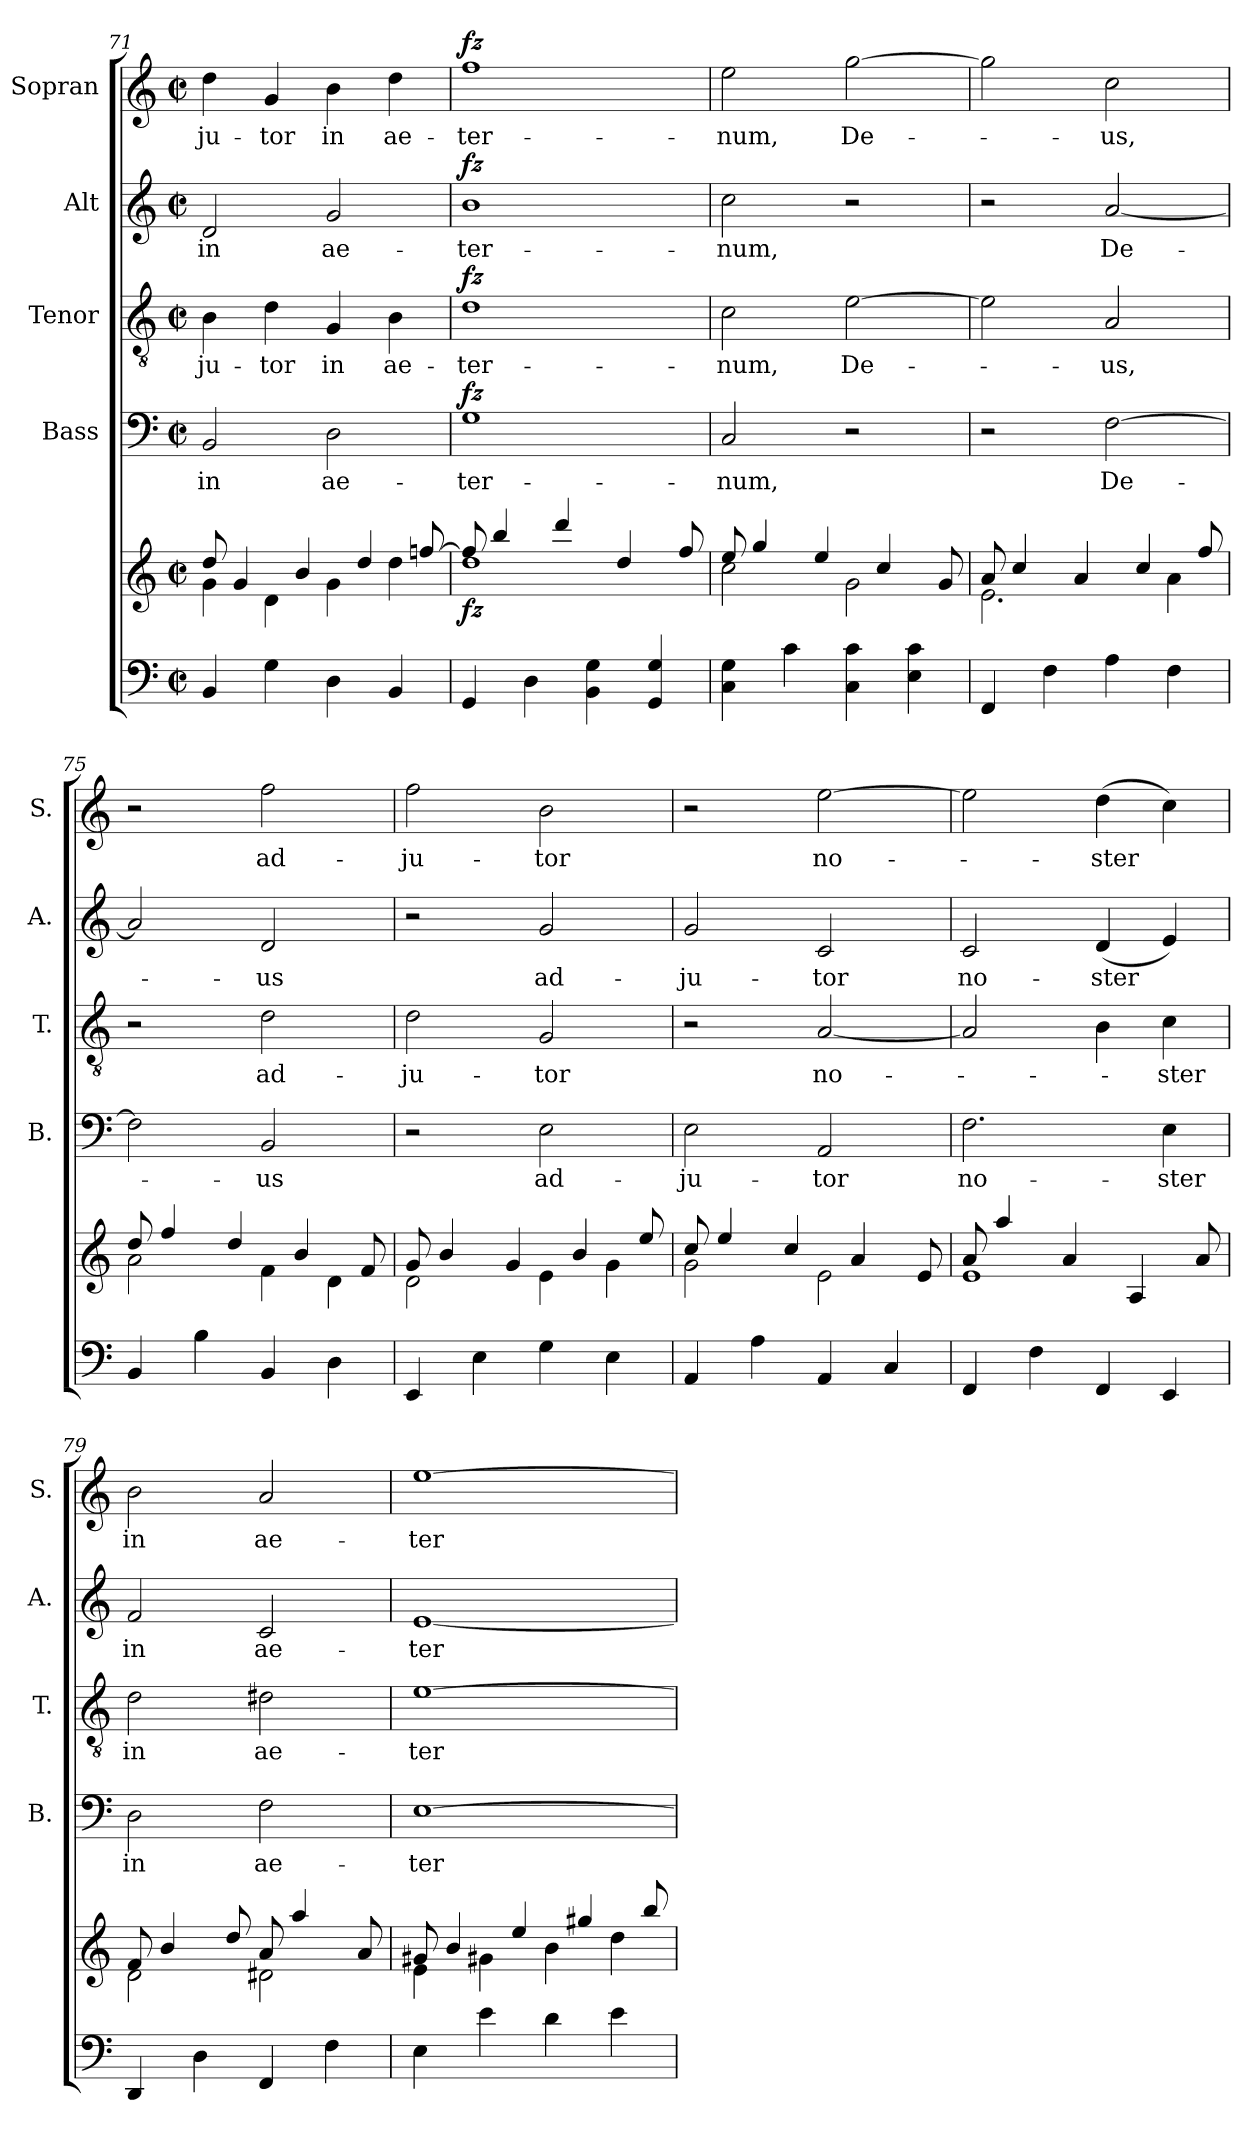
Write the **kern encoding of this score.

**kern	**kern	**dynam	**kern	**text	**dynam	**kern	**text	**dynam	**kern	**text	**dynam	**kern	**text	**dynam
*part5	*part5	*part5	*part4	*part4	*part4	*part3	*part3	*part3	*part2	*part2	*part2	*part1	*part1	*part1
*staff6	*staff5	*staff5/6	*staff4	*staff4	*staff4	*staff3	*staff3	*staff3	*staff2	*staff2	*staff2	*staff1	*staff1	*staff1
*	*	*	*I"Bass	*	*	*I"Tenor	*	*	*I"Alt	*	*	*I"Sopran	*	*
*	*	*	*I'B.	*	*	*I'T.	*	*	*I'A.	*	*	*I'S.	*	*
*clefF4	*clefG2	*	*clefF4	*	*	*clefGv2	*	*	*clefG2	*	*	*clefG2	*	*
*k[]	*k[]	*	*k[]	*	*	*k[]	*	*	*k[]	*	*	*k[]	*	*
*C:	*C:	*	*C:	*	*	*C:	*	*	*C:	*	*	*C:	*	*
*M2/2	*M2/2	*	*M2/2	*	*	*M2/2	*	*	*M2/2	*	*	*M2/2	*	*
*met(c|)	*met(c|)	*	*met(c|)	*	*	*met(c|)	*	*	*met(c|)	*	*	*met(c|)	*	*
=71	=71	=71	=71	=71	=71	=71	=71	=71	=71	=71	=71	=71	=71	=71
*	*^	*	*	*	*	*	*	*	*	*	*	*	*	*
!	!	!	!	!	!LO:LY:b	!	!	!LO:LY:b	!	!	!LO:LY:b	!	!	!LO:LY:b	!
4BB/	8dd/	4g\	.	2BB/	-in	.	4B\	-ju-	.	2d/	in	.	4dd\	-ju-	.
.	4g/	.	.	.	.	.	.	.	.	.	.	.	.	.	.
!	!	!	!	!	!	!	!	!LO:LY:b	!	!	!	!	!	!LO:LY:b	!
4G\	.	4d\	.	.	.	.	4d\	-tor	.	.	.	.	4g/	-tor	.
.	4b/	.	.	.	.	.	.	.	.	.	.	.	.	.	.
!	!	!	!	!	!LO:LY:b	!	!	!LO:LY:b	!	!	!LO:LY:b	!	!	!LO:LY:b	!
4D\	.	4g\	.	2D\	ae-	.	4G/	in	.	2g/	ae-	.	4b\	in	.
.	4dd/	.	.	.	.	.	.	.	.	.	.	.	.	.	.
!	!	!	!	!	!	!	!	!LO:LY:b	!	!	!	!	!	!LO:LY:b	!
4BB/	.	4dd\	.	.	.	.	4B\	ae-	.	.	.	.	4dd\	ae-	.
.	[>8ffn/	.	.	.	.	.	.	.	.	.	.	.	.	.	.
=72	=72	=72	=72	=72	=72	=72	=72	=72	=72	=72	=72	=72	=72	=72	=72
!	!	!	!LO:DY:b	!	!LO:LY:b	!LO:DY:a	!	!LO:LY:b	!LO:DY:a	!	!LO:LY:b	!LO:DY:a	!	!LO:LY:b	!LO:DY:a
4GG/	8ff/]	1dd	fz	1G	-ter-	fz	1d	-ter-	fz	1b	-ter-	fz	1ff	-ter-	fz
.	4bb/	.	.	.	.	.	.	.	.	.	.	.	.	.	.
4D\	.	.	.	.	.	.	.	.	.	.	.	.	.	.	.
.	4ddd/	.	.	.	.	.	.	.	.	.	.	.	.	.	.
4BB\ 4G\	.	.	.	.	.	.	.	.	.	.	.	.	.	.	.
.	4dd/	.	.	.	.	.	.	.	.	.	.	.	.	.	.
4GG/ 4G/	.	.	.	.	.	.	.	.	.	.	.	.	.	.	.
.	8ff/	.	.	.	.	.	.	.	.	.	.	.	.	.	.
=73	=73	=73	=73	=73	=73	=73	=73	=73	=73	=73	=73	=73	=73	=73	=73
!	!	!	!	!	!LO:LY:b	!	!	!LO:LY:b	!	!	!LO:LY:b	!	!	!LO:LY:b	!
4C\ 4G\	8ee/	2cc\	.	2C/	-num,	.	2c\	-num,	.	2cc\	-num,	.	2ee\	-num,	.
.	4gg/	.	.	.	.	.	.	.	.	.	.	.	.	.	.
4c\	.	.	.	.	.	.	.	.	.	.	.	.	.	.	.
.	4ee/	.	.	.	.	.	.	.	.	.	.	.	.	.	.
!	!	!	!	!	!	!	!	!LO:LY:b	!	!	!	!	!	!LO:LY:b	!
4C\ 4c\	.	2g\	.	2r	.	.	[2e\	De-	.	2r	.	.	[2gg\	De-	.
.	4cc/	.	.	.	.	.	.	.	.	.	.	.	.	.	.
4E\ 4c\	.	.	.	.	.	.	.	.	.	.	.	.	.	.	.
.	8g/	.	.	.	.	.	.	.	.	.	.	.	.	.	.
=74	=74	=74	=74	=74	=74	=74	=74	=74	=74	=74	=74	=74	=74	=74	=74
4FF/	8a/	2.e\	.	2r	.	.	2e\]	.	.	2r	.	.	2gg\]	.	.
.	4cc/	.	.	.	.	.	.	.	.	.	.	.	.	.	.
4F\	.	.	.	.	.	.	.	.	.	.	.	.	.	.	.
.	4a/	.	.	.	.	.	.	.	.	.	.	.	.	.	.
!	!	!	!	!	!LO:LY:b	!	!	!LO:LY:b	!	!	!LO:LY:b	!	!	!LO:LY:b	!
4A\	.	.	.	[2F\	De-	.	2A/	-us,	.	[2a/	De-	.	2cc\	-us,	.
.	4cc/	.	.	.	.	.	.	.	.	.	.	.	.	.	.
4F\	.	4a\	.	.	.	.	.	.	.	.	.	.	.	.	.
.	8ff/	.	.	.	.	.	.	.	.	.	.	.	.	.	.
!!LO:PB:g=z
=75	=75	=75	=75	=75	=75	=75	=75	=75	=75	=75	=75	=75	=75	=75	=75
4BB/	8dd/	2a\	.	2F\]	.	.	2r	.	.	2a/]	.	.	2r	.	.
.	4ff/	.	.	.	.	.	.	.	.	.	.	.	.	.	.
4B\	.	.	.	.	.	.	.	.	.	.	.	.	.	.	.
.	4dd/	.	.	.	.	.	.	.	.	.	.	.	.	.	.
!	!	!	!	!	!LO:LY:b	!	!	!LO:LY:b	!	!	!LO:LY:b	!	!	!LO:LY:b	!
4BB/	.	4f\	.	2BB/	-us	.	2d\	ad-	.	2d/	-us	.	2ff\	ad-	.
.	4b/	.	.	.	.	.	.	.	.	.	.	.	.	.	.
4D\	.	4d\	.	.	.	.	.	.	.	.	.	.	.	.	.
.	8f/	.	.	.	.	.	.	.	.	.	.	.	.	.	.
=76	=76	=76	=76	=76	=76	=76	=76	=76	=76	=76	=76	=76	=76	=76	=76
!	!	!	!	!	!	!	!	!LO:LY:b	!	!	!	!	!	!LO:LY:b	!
4EE/	8g/	2d\	.	2r	.	.	2d\	-ju-	.	2r	.	.	2ff\	-ju-	.
.	4b/	.	.	.	.	.	.	.	.	.	.	.	.	.	.
4E\	.	.	.	.	.	.	.	.	.	.	.	.	.	.	.
.	4g/	.	.	.	.	.	.	.	.	.	.	.	.	.	.
!	!	!	!	!	!LO:LY:b	!	!	!LO:LY:b	!	!	!LO:LY:b	!	!	!LO:LY:b	!
4G\	.	4e\	.	2E\	ad-	.	2G/	-tor	.	2g/	ad-	.	2b\	-tor	.
.	4b/	.	.	.	.	.	.	.	.	.	.	.	.	.	.
4E\	.	4g\	.	.	.	.	.	.	.	.	.	.	.	.	.
.	8ee/	.	.	.	.	.	.	.	.	.	.	.	.	.	.
=77	=77	=77	=77	=77	=77	=77	=77	=77	=77	=77	=77	=77	=77	=77	=77
!	!	!	!	!	!LO:LY:b	!	!	!	!	!	!LO:LY:b	!	!	!	!
4AA/	8cc/	2g\	.	2E\	-ju-	.	2r	.	.	2g/	-ju-	.	2r	.	.
.	4ee/	.	.	.	.	.	.	.	.	.	.	.	.	.	.
4A\	.	.	.	.	.	.	.	.	.	.	.	.	.	.	.
.	4cc/	.	.	.	.	.	.	.	.	.	.	.	.	.	.
!	!	!	!	!	!LO:LY:b	!	!	!LO:LY:b	!	!	!LO:LY:b	!	!	!LO:LY:b	!
4AA/	.	2e\	.	2AA/	-tor	.	[2A/	no-	.	2c/	-tor	.	[2ee\	no-	.
.	4a/	.	.	.	.	.	.	.	.	.	.	.	.	.	.
4C/	.	.	.	.	.	.	.	.	.	.	.	.	.	.	.
.	8e/	.	.	.	.	.	.	.	.	.	.	.	.	.	.
=78	=78	=78	=78	=78	=78	=78	=78	=78	=78	=78	=78	=78	=78	=78	=78
!	!	!	!	!	!LO:LY:b	!	!	!	!	!	!LO:LY:b	!	!	!	!
4FF/	8a/	1e	.	2.F\	no-	.	2A/]	.	.	2c/	no-	.	2ee\]	.	.
.	4aa/	.	.	.	.	.	.	.	.	.	.	.	.	.	.
4F\	.	.	.	.	.	.	.	.	.	.	.	.	.	.	.
.	4a/	.	.	.	.	.	.	.	.	.	.	.	.	.	.
!	!	!	!	!	!	!	!	!	!	!	!LO:LY:b	!	!	!LO:LY:b	!
4FF/	.	.	.	.	.	.	4B\	.	.	(<4d/	-ster	.	(>4dd\	-ster	.
.	4A/	.	.	.	.	.	.	.	.	.	.	.	.	.	.
!	!	!	!	!	!LO:LY:b	!	!	!LO:LY:b	!	!	!	!	!	!	!
4EE/	.	.	.	4E\	-ster	.	4c\	-ster	.	4e/)	.	.	4cc\)	.	.
.	8a/	.	.	.	.	.	.	.	.	.	.	.	.	.	.
=79	=79	=79	=79	=79	=79	=79	=79	=79	=79	=79	=79	=79	=79	=79	=79
!	!	!	!	!	!LO:LY:b	!	!	!LO:LY:b	!	!	!LO:LY:b	!	!	!LO:LY:b	!
4DD/	8f/	2d\	.	2D\	in	.	2d\	in	.	2f/	in	.	2b\	in	.
.	4b/	.	.	.	.	.	.	.	.	.	.	.	.	.	.
4D\	.	.	.	.	.	.	.	.	.	.	.	.	.	.	.
.	8dd/	.	.	.	.	.	.	.	.	.	.	.	.	.	.
!	!	!	!	!	!LO:LY:b	!	!	!LO:LY:b	!	!	!LO:LY:b	!	!	!LO:LY:b	!
4FF/	8a/	2d#X\	.	2F\	ae-	.	2d#X\	ae-	.	2c/	ae-	.	2a/	ae-	.
.	4aa/	.	.	.	.	.	.	.	.	.	.	.	.	.	.
4F\	.	.	.	.	.	.	.	.	.	.	.	.	.	.	.
.	8a/	.	.	.	.	.	.	.	.	.	.	.	.	.	.
!!LO:LB:g=z
=80	=80	=80	=80	=80	=80	=80	=80	=80	=80	=80	=80	=80	=80	=80	=80
!	!	!	!	!	!LO:LY:b	!	!	!LO:LY:b	!	!	!LO:LY:b	!	!	!LO:LY:b	!
4E\	8g#X/	4e\	.	[1E	-ter-	.	[1e	-ter-	.	[1e	-ter-	.	[1ee	-ter-	.
.	4b/	.	.	.	.	.	.	.	.	.	.	.	.	.	.
4e\	.	4g#X\	.	.	.	.	.	.	.	.	.	.	.	.	.
.	4ee/	.	.	.	.	.	.	.	.	.	.	.	.	.	.
4d\	.	4b\	.	.	.	.	.	.	.	.	.	.	.	.	.
.	4gg#X/	.	.	.	.	.	.	.	.	.	.	.	.	.	.
4e\	.	4dd\	.	.	.	.	.	.	.	.	.	.	.	.	.
.	8bb/	.	.	.	.	.	.	.	.	.	.	.	.	.	.
*	*v	*v	*	*	*	*	*	*	*	*	*	*	*	*	*
=	=	=	=	=	=	=	=	=	=	=	=	=	=	=
*-	*-	*-	*-	*-	*-	*-	*-	*-	*-	*-	*-	*-	*-	*-
